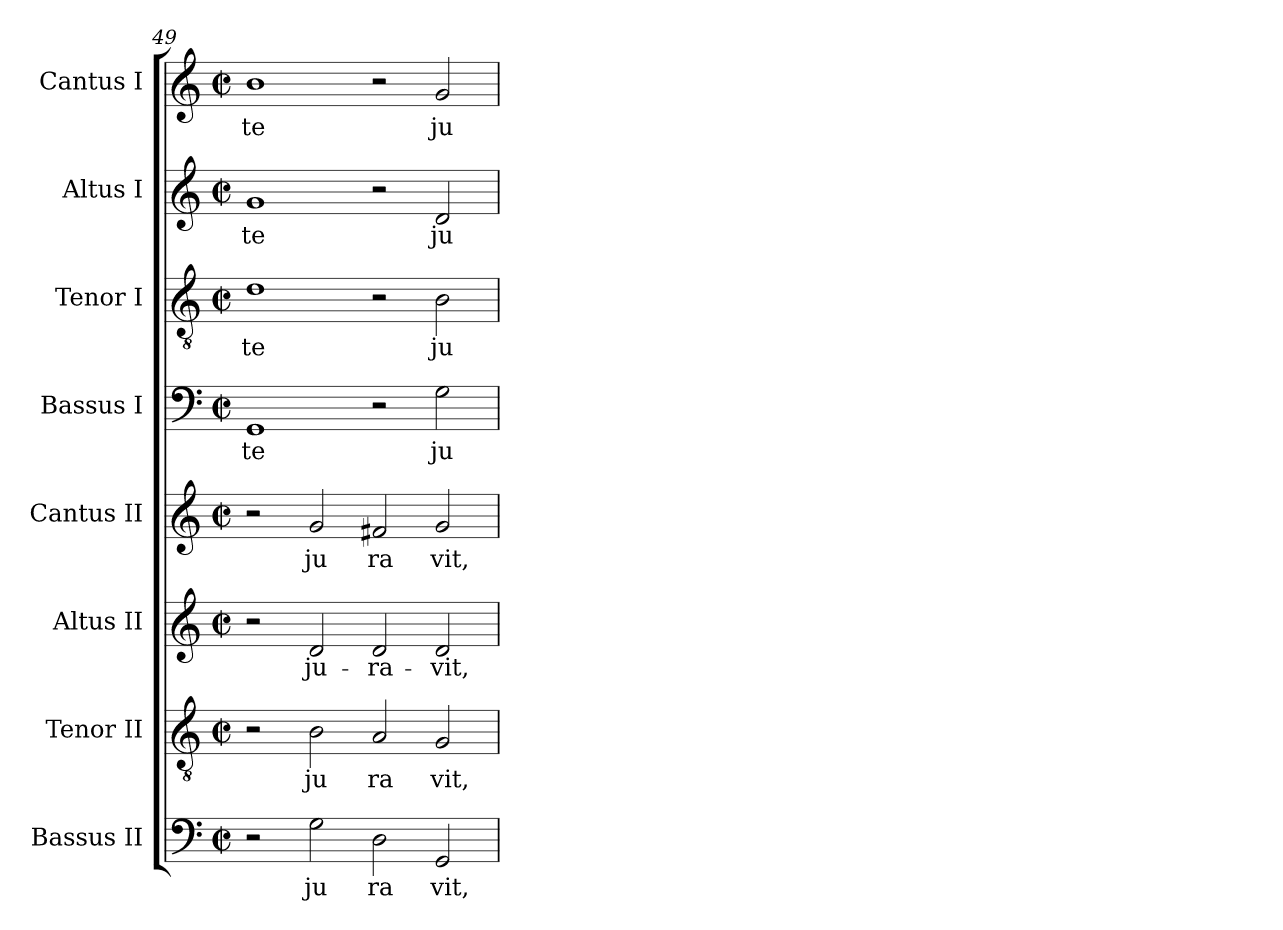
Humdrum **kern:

**kern	**text	**kern	**text	**kern	**text	**kern	**text	**kern	**text	**kern	**text	**kern	**text	**kern	**text
*part8	*part8	*part7	*part7	*part6	*part6	*part5	*part5	*part4	*part4	*part3	*part3	*part2	*part2	*part1	*part1
*staff8	*staff8	*staff7	*staff7	*staff6	*staff6	*staff5	*staff5	*staff4	*staff4	*staff3	*staff3	*staff2	*staff2	*staff1	*staff1
*I"Bassus II	*	*I"Tenor II	*	*I"Altus II	*	*I"Cantus II	*	*I"Bassus I	*	*I"Tenor I	*	*I"Altus I	*	*I"Cantus I	*
*clefF4	*	*clefGv2	*	*clefG2	*	*clefG2	*	*clefF4	*	*clefGv2	*	*clefG2	*	*clefG2	*
*M2/2	*	*M2/2	*	*M2/2	*	*M2/2	*	*M2/2	*	*M2/2	*	*M2/2	*	*M2/2	*
*met(c|)	*	*met(c|)	*	*met(c|)	*	*met(c|)	*	*met(c|)	*	*met(c|)	*	*met(c|)	*	*met(c|)	*
=49	=49	=49	=49	=49	=49	=49	=49	=49	=49	=49	=49	=49	=49	=49	=49
!	!	!	!	!	!	!	!	!	!LO:LY:b:cj	!	!LO:LY:b:cj	!	!LO:LY:b:cj	!	!LO:LY:b:cj
2r	.	2r	.	2r	.	2r	.	1GG	te	1d	te	1g	te	1b	te
!	!LO:LY:b:cj	!	!LO:LY:b:cj	!	!LO:LY:b:cj	!	!LO:LY:b:cj	!	!	!	!	!	!	!	!
2G\	ju	2B\	ju	2d/	ju-	2g/	ju	.	.	.	.	.	.	.	.
!	!LO:LY:b:cj	!	!LO:LY:b:cj	!	!LO:LY:b:cj	!	!LO:LY:b:cj	!	!	!	!	!	!	!	!
2D\	ra	2A/	ra	2d/	-ra-	2f#X/	ra	2r	.	2r	.	2r	.	2r	.
!	!LO:LY:b:cj	!	!LO:LY:b:cj	!	!LO:LY:b:cj	!	!LO:LY:b:cj	!	!LO:LY:b:cj	!	!LO:LY:b:cj	!	!LO:LY:b:cj	!	!LO:LY:b:cj
2GG/	vit,	2G/	vit,	2d/	-vit,	2g/	vit,	2G\	ju-	2B\	ju-	2d/	ju-	2g/	ju
=	=	=	=	=	=	=	=	=	=	=	=	=	=	=	=
*-	*-	*-	*-	*-	*-	*-	*-	*-	*-	*-	*-	*-	*-	*-	*-
